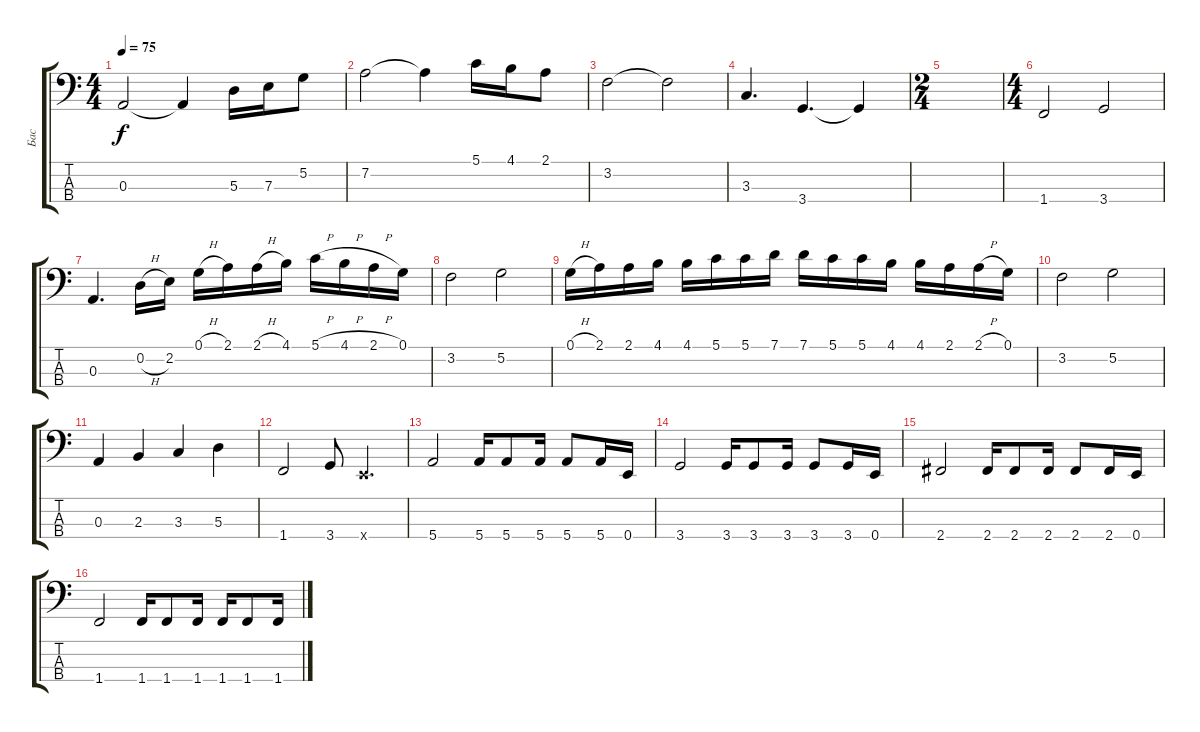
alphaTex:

\track ("Бас" "Бас") {instrument acousticbass}
\staff {score tabs}
\tuning (G2 D2 A1 E1) {hide}
\ts (4 4)
\tempo 75
\clef f4
\ks c
0.3.2{dy f} 0.3{t}.4 5.3.16 7.3.16 5.2.8 |
7.2.2 7.2{t}.4 5.1.16 4.1.16 2.1.8 |
3.2.2 3.2{t}.2 |
3.3.4{d} 3.4.4{d} 3.4{t}.4 |
\ts (2 4)
|
\ts (4 4)
1.4.2 3.4.2 |
0.3.4{d} 0.2{h}.16 2.2.16 0.1{h}.16 2.1.16 2.1{h}.16 4.1.16 5.1{h}.16 4.1{h}.16 2.1{h}.16 0.1.16 |
3.2.2 5.2.2 |
0.1{h}.16 2.1.16 2.1.16 4.1.16 4.1.16 5.1.16 5.1.16 7.1.16 7.1.16 5.1.16 5.1.16 4.1.16 4.1.16 2.1.16 2.1{h}.16 0.1.16 |
3.2.2 5.2.2 |
0.3.4 2.3.4 3.3.4 5.3.4 |
1.4.2 3.4.8 0.4{x}.4{d} |
5.4.2 5.4.16 5.4.8 5.4.16 5.4.8 5.4.16 0.4.16 |
3.4.2 3.4.16 3.4.8 3.4.16 3.4.8 3.4.16 0.4.16 |
2.4.2 2.4.16 2.4.8 2.4.16 2.4.8 2.4.16 0.4.16 |
1.4.2 1.4.16 1.4.8 1.4.16 1.4.16 1.4.8 1.4.16
